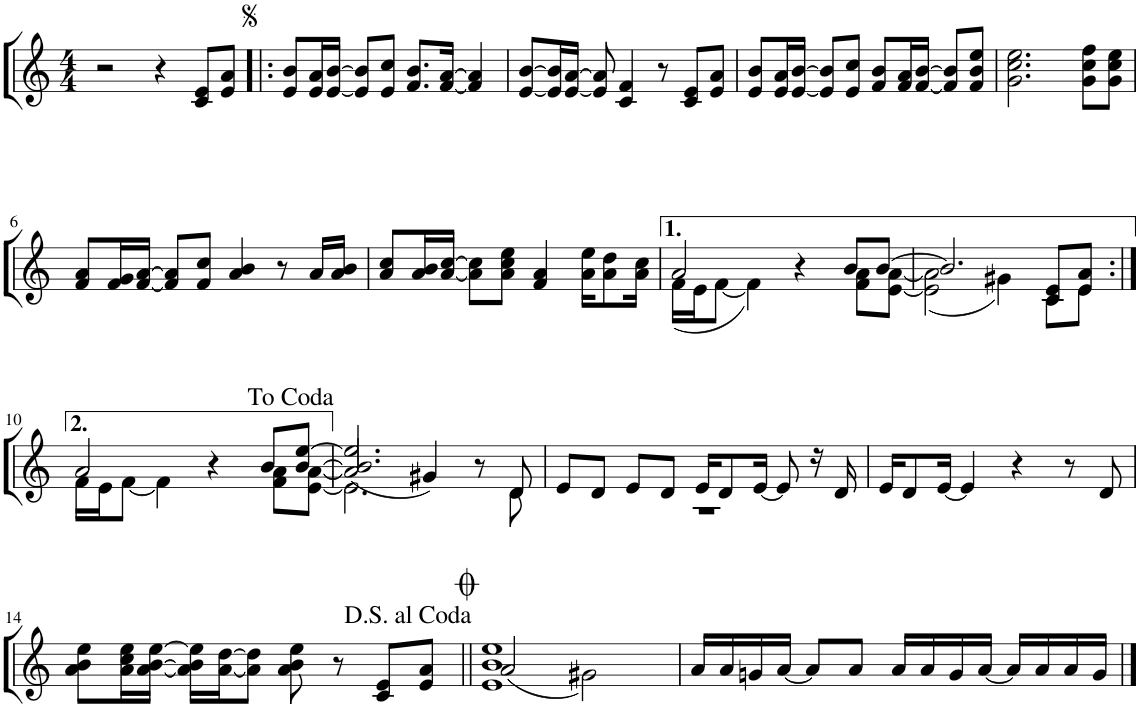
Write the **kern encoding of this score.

**kern
*part1
*staff1
*I"Voice
*I'V
*clefG2
*k[]
*M4/4
=1
2r
4r
8c/ 8e/L
8e/ 8a/J
=2!|:
8e/ 8b/L
16e/ 16a/L
[<16e/ [>16b/JJ
8e/] 8b/]L
8e/ 8cc/J
8.f/ 8.b/L
[<16f/ [>16a/Jk
4f/] 4a/]
=3
[<8e/ [>8b/L
16e/] 16b/]L
[<16e/ [>16a/JJ
8e/] 8a/]
4c/ 4f/
8r
8c/ 8e/L
8e/ 8a/J
=4
8e/ 8b/L
16e/ 16a/L
[<16e/ [>16b/JJ
8e/] 8b/]L
8e/ 8cc/J
8f/ 8b/L
16f/ 16a/L
[<16f/ [>16b/JJ
8f/] 8b/]L
8f/ 8b/ 8ee/J
=5
2.g\ 2.cc\ 2.ee\
8g\ 8cc\ 8ff\L
8g\ 8cc\ 8ee\J
!!LO:LB:g=z
=6
8f/ 8a/L
16f/ 16g/L
[<16f/ [>16a/JJ
8f/] 8a/]L
8f/ 8cc/J
4a/ 4b/
8r
16a/LL
16a/ 16b/JJ
=7
8a/ 8cc/L
16a/ 16b/L
[<16a/ [>16cc/JJ
8a\] 8cc\]L
8a\ 8cc\ 8ee\J
4f/ 4a/
16a\ 16ee\KL
8a\ 8dd\
16a\ 16cc\Jk
=8
*^
2a/	(16f\LL
.	16e\J
.	[<8f\J
.	4f\])
4r	4ryy
8b/L	8f\ 8a\L
[8b/J	[<8e\ [8a\J
=9	=9
2.b/]	(2e\] 2a\]
.	4g#X\)
8c/ 8e/L	8c\L
8e/ 8a/J	8e\J
!!LO:LB:g=z	!!
=10:|!	=10:|!
2a/	16f\LL
.	16e\J
.	[<8f\J
.	4f\]
4r	4ryy
8b/L	8f\ 8a\L
[8b/ [>8ee/J	[<8e\ [<8a\J
=11	=11
*	*^
2.b/] 2.ee/]	(2a/]	2.e\]
.	4g#X/)	.
8r	8ryy	8ryy
8ryy	8d/	8d\
*	*v	*v
=12	=12
8e/L	1r
8d/J	.
8e/L	.
8d/J	.
16e/KL	.
8d/	.
[<16e/Jk	.
8e/]	.
16r	.
16d/	.
*v	*v
=13
16e/KL
8d/
[<16e/Jk
4e/]
4r
8r
8d/
!!LO:LB:g=z
=14
8a\ 8b\ 8ee\L
16a\ 16cc\ 16ee\L
[16a\ [16b\ [16ee\JJ
16a\] 16b\] 16ee\]LL
[<16a\ [>16dd\J
8a\] 8dd\]J
8a\ 8b\ 8ee\
8r
8c/ 8e/L
8e/ 8a/J
=15||
*^
1e 1b 1ee	(2a/
.	2g#X\)
*v	*v
=16
16a/LL
16a/
16gn/
[<16a/JJ
8a/L]
8a/J
16a/LL
16a/
16g/
[<16a/JJ
16a/LL]
16a/
16a/
16g/JJ
==
*-
